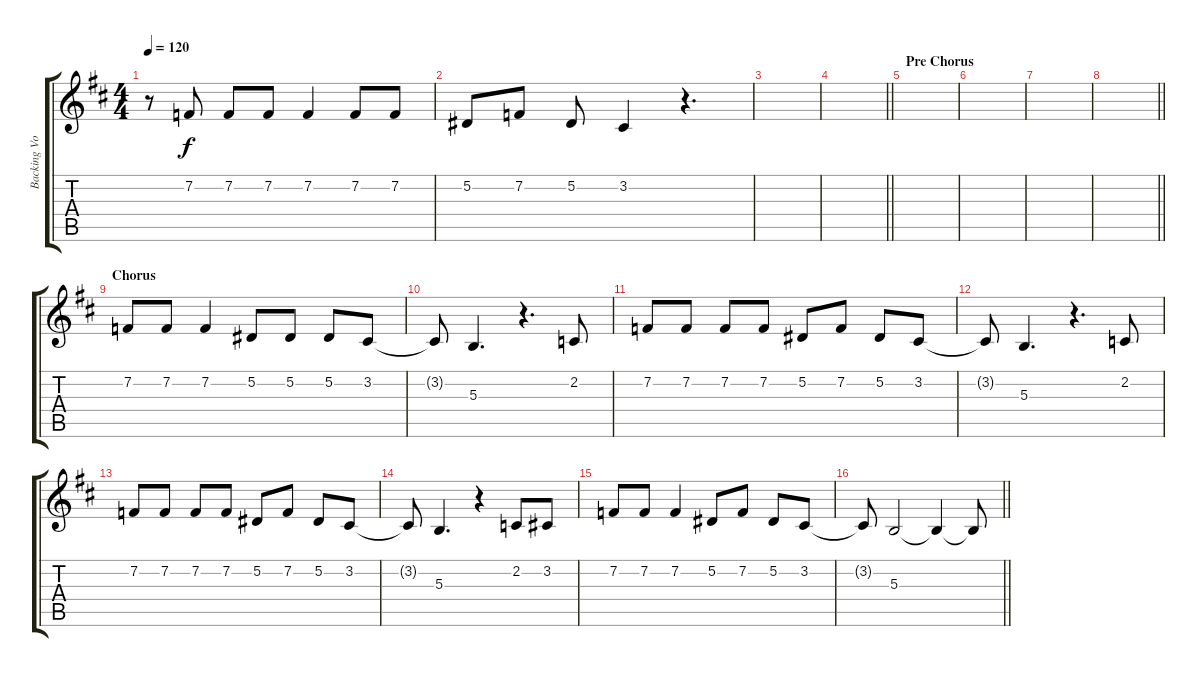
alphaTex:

\track ("Backing Vocals" "Backing Vo") {instrument lead2sawtooth}
\staff {score tabs}
\tuning (Eb4 Bb3 Gb3 Db3 Ab2 Eb2) {hide}
\ts (4 4)
\tempo 120
\clef g2
\ks d
r.8{dy ff} 7.2.8{dy f} 7.2.8 7.2.8 7.2.4 7.2.8 7.2.8 |
5.2.8 7.2.8 5.2.8 3.2.4 r.4{d} |
|
\barLineRight lightlight
|
\section ("" "Pre Chorus")
|
|
|
\barLineRight lightlight
|
\section ("" "Chorus")
7.2.8 7.2.8 7.2.4 5.2.8 5.2.8 5.2.8 3.2.8 |
3.2{t}.8 5.3.4{d} r.4{d} 2.2.8 |
7.2.8 7.2.8 7.2.8 7.2.8 5.2.8 7.2.8 5.2.8 3.2.8 |
3.2{t}.8 5.3.4{d} r.4{d} 2.2.8 |
7.2.8 7.2.8 7.2.8 7.2.8 5.2.8 7.2.8 5.2.8 3.2.8 |
3.2{t}.8 5.3.4{d} r.4 2.2.8 3.2.8 |
7.2.8 7.2.8 7.2.4 5.2.8 7.2.8 5.2.8 3.2.8 |
\barLineRight lightlight
3.2{t}.8 5.3.2 5.3{t}.4 5.3{ss t}.8
